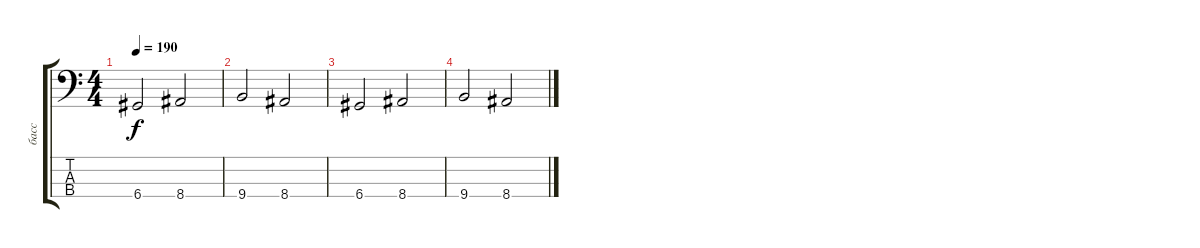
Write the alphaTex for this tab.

\track ("басс" "басс") {instrument electricbasspick}
\staff {score tabs}
\tuning (G2 D2 A1 D1) {hide}
\ts (4 4)
\tempo 190
\clef f4
\ks c
6.4.2{dy f} 8.4.2 |
9.4.2 8.4.2 |
6.4.2 8.4.2 |
9.4.2 8.4.2
